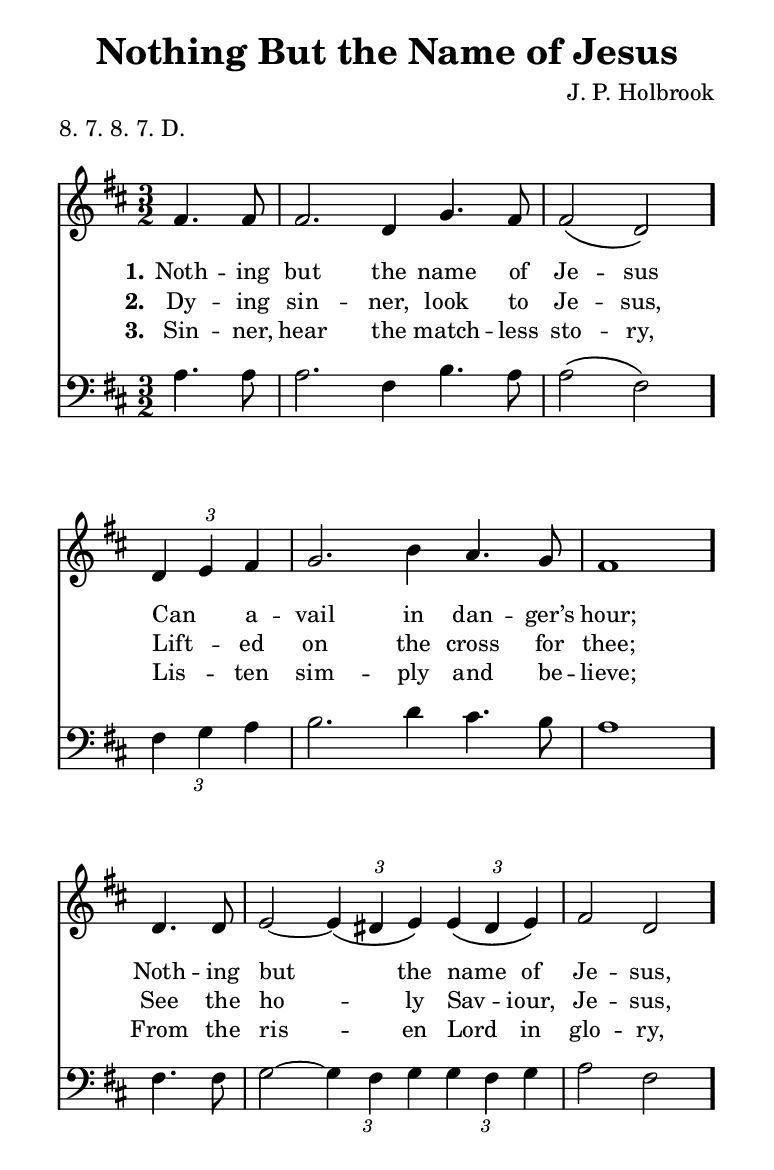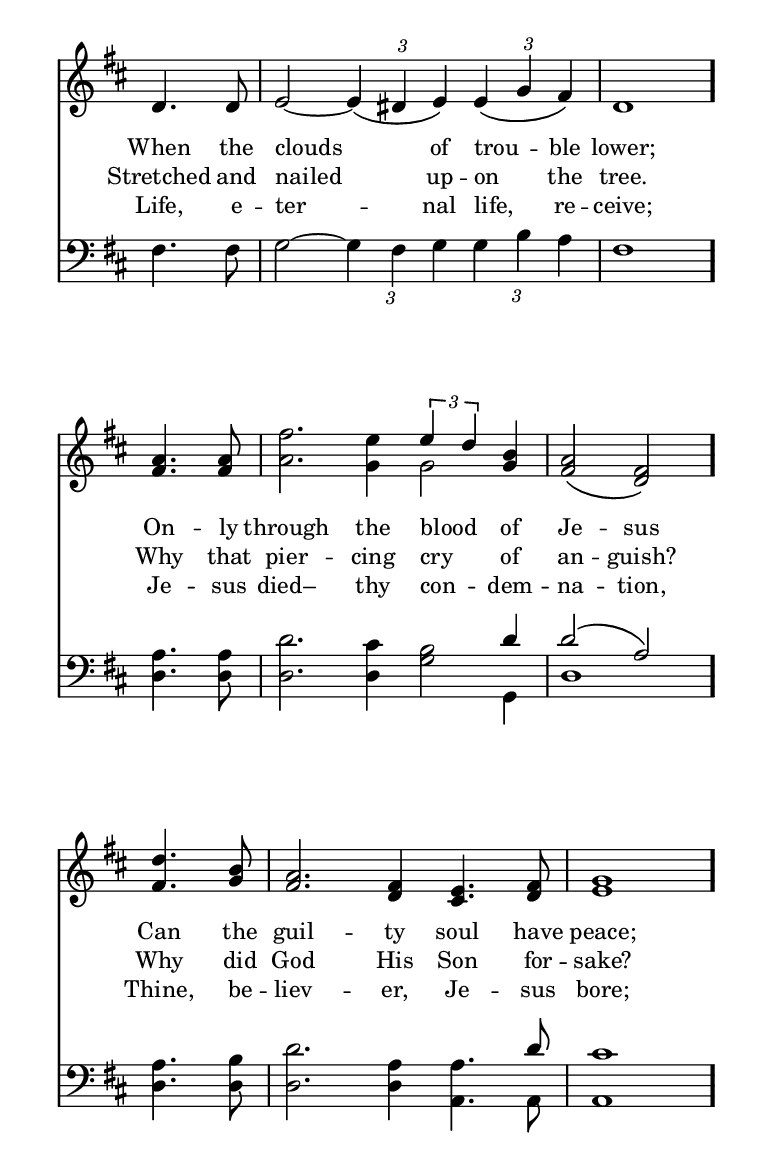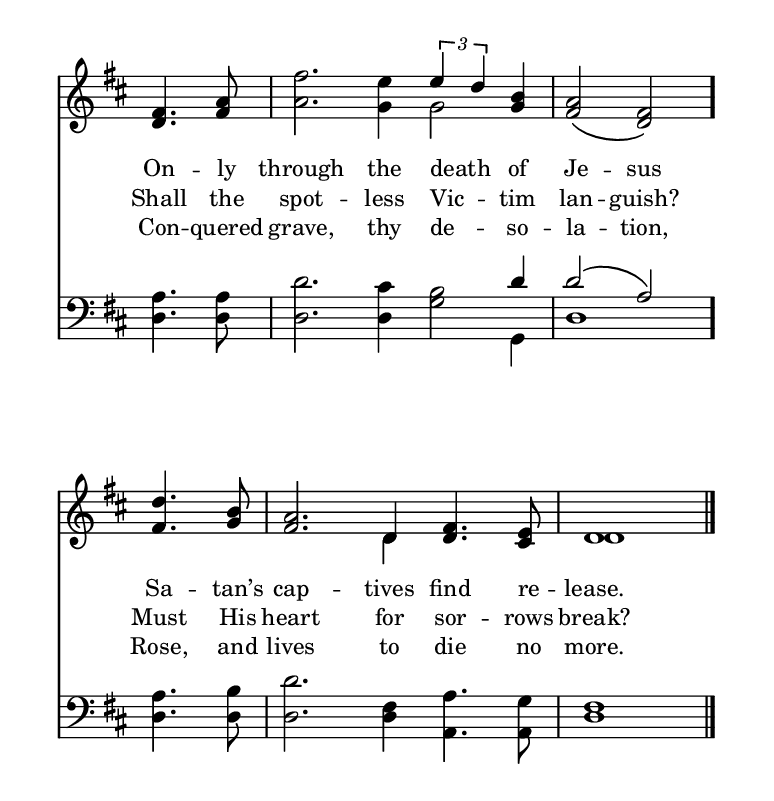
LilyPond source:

\include "common/global.ily"
\paper {
  \include "common/paper.ily"
}

\header{
  %gospel
  hymnnumber = "105"
  title = "Nothing But the Name of Jesus"
  tunename = "Refuge"
  meter = "8. 7. 8. 7. D."
  %poet = ""
  composer = "J. P. Holbrook"
  %copyright = ""
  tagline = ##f
}

% for fermata in MIDI
ta = { \tempo 2=80 }
tb = { \tempo 2=40 }

global = {
  \include "common/overrides.ily"
  \override Staff.TimeSignature.style = #'numbered
  \time 3/2
  \override Score.MetronomeMark.transparent = ##t % hide all fermata changes too
  \override TupletBracket.bracket-visibility = ##f
  \ta
  \key d \major
  \partial 2
  \autoBeamOff
}

notesSoprano = {
\global
\relative c' {

  fis4. fis8 | fis2. d4 g4. fis8 | fis2\( d2\)
  \tuplet 3/2 { d4 e4 fis4 } | g2. b4 a4. g8 | fis1 \break
  d4. d8 | e2 ~ \repeat unfold 2 { \tuplet 3/2 { e4\( dis e\) } } | fis2 d2
  d4. d8 | e2 ~ \tuplet 3/2 { e4\( dis e\) } \tuplet 3/2 { e\( g fis\) } | d1 \break
  a'4. a8 | fis'2. e4 \tuplet 3/2 { e4 d b } | a2\( fis2\)
  d'4. b8 | a2. fis4 e4. fis8 | g1 \break
  fis4. a8 | fis'2. e4 \tuplet 3/2 { e4 d b } | a2\( fis2\)
  d'4. b8 | a2. d,4 fis4. e8 | d1 \break

  \bar "|."

}
}

notesAlto = {
\global
\relative e' {

  \repeat unfold 8 { \skip2 \skip2 \skip2 }
  fis4. fis8 | a2. g4 \omit TupletNumber \tuplet 3/2 { g2 g4 } | fis2\( d2\)
  fis4. g8 | fis2. d4 cis4. d8 | e1
  d4. fis8 | a2. g4 \omit TupletNumber \tuplet 3/2 { g2 g4 } | fis2\( d2\)
  fis4. g8 | fis2. d4 d4. cis8 | d1

}
}

notesTenor = {
\global
\relative a {

  a4. a8 | a2. fis4 b4. a8 | a2\( fis2\)
  \tuplet 3/2 { fis4 g a } | b2. d4 cis4. b8 | a1
  fis4. fis8 | g2 ~ \repeat unfold 2 { \tuplet 3/2 { g4 fis g } } | a2 fis2
  fis4. fis8 | g2 ~ \tuplet 3/2 { g4 fis g } \tuplet 3/2 { g4 b a } | fis1
  a4. a8 | d2. cis4 \tuplet 3/2 { b2 d4 } | d2\( a2\)
  a4. b8 | d2. a4 a4. d8 | cis1
  a4. a8 | d2. cis4 \tuplet 3/2 { b2 d4 } | d2\( a2\)
  a4. b8 | d2. fis,4 a4. g8 | fis1

}
}

notesBass = {
\global
\relative f {

  \repeat unfold 8 { \skip2 \skip2 \skip2 }
  d4. d8 | d2. d4 \omit TupletNumber \tuplet 3/2 { g2 g,4 } | d'1
  d4. d8 | d2. d4 a4. a8 | a1
  d4. d8 | d2. d4 \omit TupletNumber \tuplet 3/2 { g2 g,4 } | d'1
  d4. d8 | d2. d4 a4. a8 | d1

}
}

wordsA = \lyricmode {
\set stanza = "1."

Noth -- ing but the name of Je -- sus \bar "."
Can _ a -- vail in dan -- ger’s hour; \bar "."
Noth -- ing but _ the name _ of Je -- sus, \bar "."
When the clouds _ of trou -- _ ble lower; \bar "."
On -- ly through the blood _ of Je -- sus \bar "."
Can the guil -- ty soul have peace; \bar "."
On -- ly through the death _ of Je -- sus \bar "."
Sa -- tan’s cap -- tives find re -- lease. \bar "."

}

wordsB = \lyricmode {
\set stanza = "2."

Dy -- ing sin -- ner, look to Je -- sus,
Lift -- _ ed on the cross for thee;
See the ho -- _ ly Sav -- _ iour, Je -- sus,
Stretched and nailed _ up -- on _ the tree.
Why that pier -- cing cry _ of an -- guish?
Why did God His Son for -- sake?
Shall the spot -- less Vic -- _ tim lan -- guish?
Must His heart for sor -- rows break?

}

wordsC = \lyricmode {
\set stanza = "3."

Sin -- ner, hear the match -- less sto -- ry,
Lis -- _ ten sim -- ply and be -- lieve;
From the ris -- _ en Lord _ in glo -- ry,
Life, e -- ter -- _ nal life, _ re -- ceive;
Je -- sus died– thy con -- _ dem -- na -- tion,
Thine, be -- liev -- er, Je -- sus bore;
Con -- quered grave, thy de -- _ so -- la -- tion,
Rose, and lives to die no more.

}

\score {
  \context ChoirStaff <<
    \context Staff = upper <<
      \set Staff.autoBeaming = ##f
      \set ChoirStaff.systemStartDelimiter = #'SystemStartBar
      \set ChoirStaff.printPartCombineTexts = ##f
      \partcombine #'(2 . 9) \notesSoprano \notesAlto
      \context NullVoice = sopranos { \voiceOne << \notesSoprano >> }
      \context NullVoice = altos { \voiceTwo << \notesAlto >> }
      \context Lyrics = one   \lyricsto sopranos \wordsA
      \context Lyrics = two   \lyricsto sopranos \wordsB
      \context Lyrics = three \lyricsto sopranos \wordsC
    >>
    \context Staff = men <<
      \set Staff.autoBeaming = ##f
      \clef bass
      \set ChoirStaff.printPartCombineTexts = ##f
      \partcombine #'(2 . 9) \notesTenor \notesBass
      \context NullVoice = tenors { \voiceOne << \notesTenor >> }
      \context NullVoice = basses { \voiceTwo << \notesBass >> }
    >>
  >>
  \layout {
    \include "common/layout.ily"
  }
  \midi{
    \include "common/midi.ily"
  }
}

% bump to 2.18.1 for \tuplet
\version "2.19.49"  % necessary for upgrading to future LilyPond versions.

% vi:set et ts=2 sw=2 ai nocindent syntax=lilypond:
